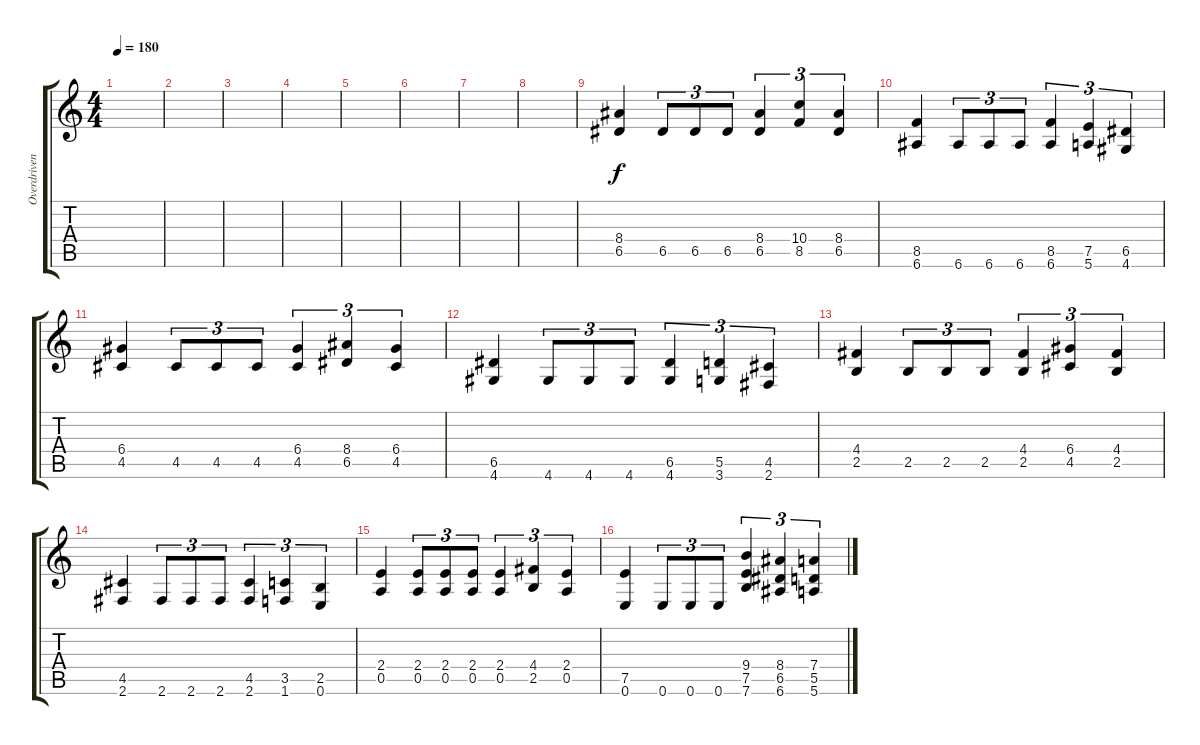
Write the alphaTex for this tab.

\track ("Overdriven Guitar" "Overdriven") {instrument overdrivenguitar}
\staff {score tabs}
\tuning (E4 B3 G3 D3 A2 E2) {hide}
\ts (4 4)
\tempo 180
\clef g2
\ks c
|
|
|
|
|
|
|
|
(8.4 6.5).4 6.5.8{tu (3 2)} 6.5.8{tu (3 2)} 6.5.8{tu (3 2)} (8.4 6.5).4{tu (3 2)} (10.4 8.5).4{tu (3 2)} (8.4 6.5).4{tu (3 2)} |
(8.5 6.6).4 6.6.8{tu (3 2)} 6.6.8{tu (3 2)} 6.6.8{tu (3 2)} (8.5 6.6).4{tu (3 2)} (7.5 5.6).4{tu (3 2)} (6.5 4.6).4{tu (3 2)} |
(6.4 4.5).4 4.5.8{tu (3 2)} 4.5.8{tu (3 2)} 4.5.8{tu (3 2)} (6.4 4.5).4{tu (3 2)} (8.4 6.5).4{tu (3 2)} (6.4 4.5).4{tu (3 2)} |
(6.5 4.6).4 4.6.8{tu (3 2)} 4.6.8{tu (3 2)} 4.6.8{tu (3 2)} (6.5 4.6).4{tu (3 2)} (5.5 3.6).4{tu (3 2)} (4.5 2.6).4{tu (3 2)} |
(4.4 2.5).4 2.5.8{tu (3 2)} 2.5.8{tu (3 2)} 2.5.8{tu (3 2)} (4.4 2.5).4{tu (3 2)} (6.4 4.5).4{tu (3 2)} (4.4 2.5).4{tu (3 2)} |
(4.5 2.6).4 2.6.8{tu (3 2)} 2.6.8{tu (3 2)} 2.6.8{tu (3 2)} (4.5 2.6).4{tu (3 2)} (3.5 1.6).4{tu (3 2)} (2.5 0.6).4{tu (3 2)} |
(2.4 0.5).4 (2.4 0.5).8{tu (3 2)} (2.4 0.5).8{tu (3 2)} (2.4 0.5).8{tu (3 2)} (2.4 0.5).4{tu (3 2)} (4.4 2.5).4{tu (3 2)} (2.4 0.5).4{tu (3 2)} |
(7.5 0.6).4 0.6.8{tu (3 2)} 0.6.8{tu (3 2)} 0.6.8{tu (3 2)} (9.4 7.5 7.6).4{tu (3 2)} (8.4 6.5 6.6).4{tu (3 2)} (7.4 5.5 5.6).4{tu (3 2)}
